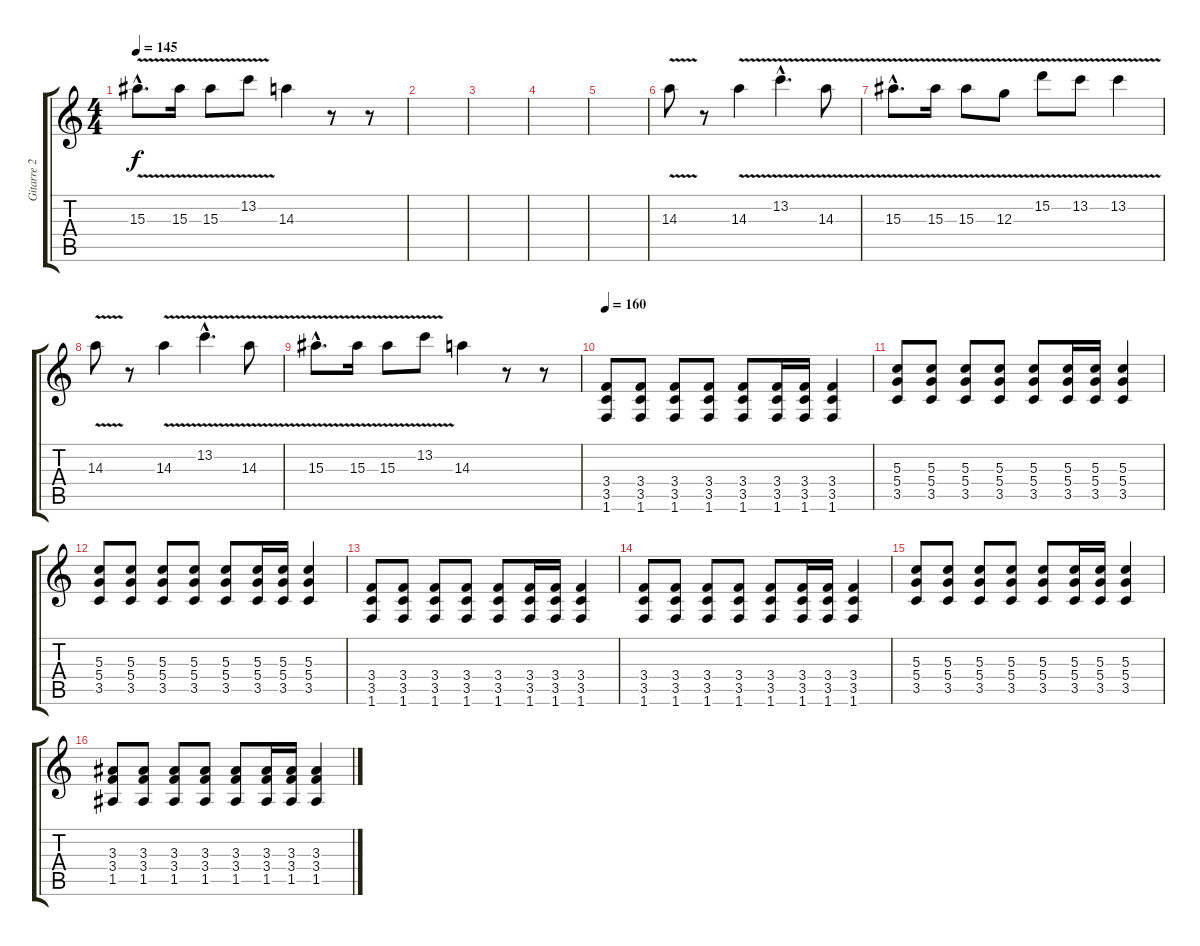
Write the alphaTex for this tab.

\track ("Gitarre 2" "Gitarre 2") {instrument distortionguitar}
\staff {score tabs}
\tuning (E4 B3 G3 D3 A2 E2) {hide}
\ts (4 4)
\tempo 145
\clef g2
\ks c
15.3{v hac}.8{d dy f} 15.3{v}.16 15.3{v}.8 13.2{v}.8 14.3.4 r.8 r.8 |
|
|
|
|
14.3{v}.8{instrument distortionguitar} r.8 14.3{v}.4 13.2{v hac}.4{d} 14.3{v}.8 |
15.3{v hac}.8{d} 15.3{v}.16 15.3{v}.8 12.3{v}.8 15.2{v}.8 13.2{v}.8 13.2{v}.4 |
14.3{v}.8 r.8 14.3{v}.4 13.2{v hac}.4{d} 14.3{v}.8 |
15.3{v hac}.8{d} 15.3{v}.16 15.3{v}.8 13.2{v}.8 14.3.4 r.8 r.8 |
\tempo 160
(3.4 3.5 1.6).8 (3.4 3.5 1.6).8 (3.4 3.5 1.6).8 (3.4 3.5 1.6).8 (3.4 3.5 1.6).8 (3.4 3.5 1.6).16 (3.4 3.5 1.6).16 (3.4 3.5 1.6).4 |
(5.3 5.4 3.5).8 (5.3 5.4 3.5).8 (5.3 5.4 3.5).8 (5.3 5.4 3.5).8 (5.3 5.4 3.5).8 (5.3 5.4 3.5).16 (5.3 5.4 3.5).16 (5.3 5.4 3.5).4 |
(5.3 5.4 3.5).8 (5.3 5.4 3.5).8 (5.3 5.4 3.5).8 (5.3 5.4 3.5).8 (5.3 5.4 3.5).8 (5.3 5.4 3.5).16 (5.3 5.4 3.5).16 (5.3 5.4 3.5).4 |
(3.4 3.5 1.6).8 (3.4 3.5 1.6).8 (3.4 3.5 1.6).8 (3.4 3.5 1.6).8 (3.4 3.5 1.6).8 (3.4 3.5 1.6).16 (3.4 3.5 1.6).16 (3.4 3.5 1.6).4 |
(3.4 3.5 1.6).8 (3.4 3.5 1.6).8 (3.4 3.5 1.6).8 (3.4 3.5 1.6).8 (3.4 3.5 1.6).8 (3.4 3.5 1.6).16 (3.4 3.5 1.6).16 (3.4 3.5 1.6).4 |
(5.3 5.4 3.5).8 (5.3 5.4 3.5).8 (5.3 5.4 3.5).8 (5.3 5.4 3.5).8 (5.3 5.4 3.5).8 (5.3 5.4 3.5).16 (5.3 5.4 3.5).16 (5.3 5.4 3.5).4 |
(3.3 3.4 1.5).8 (3.3 3.4 1.5).8 (3.3 3.4 1.5).8 (3.3 3.4 1.5).8 (3.3 3.4 1.5).8 (3.3 3.4 1.5).16 (3.3 3.4 1.5).16 (3.3 3.4 1.5).4
